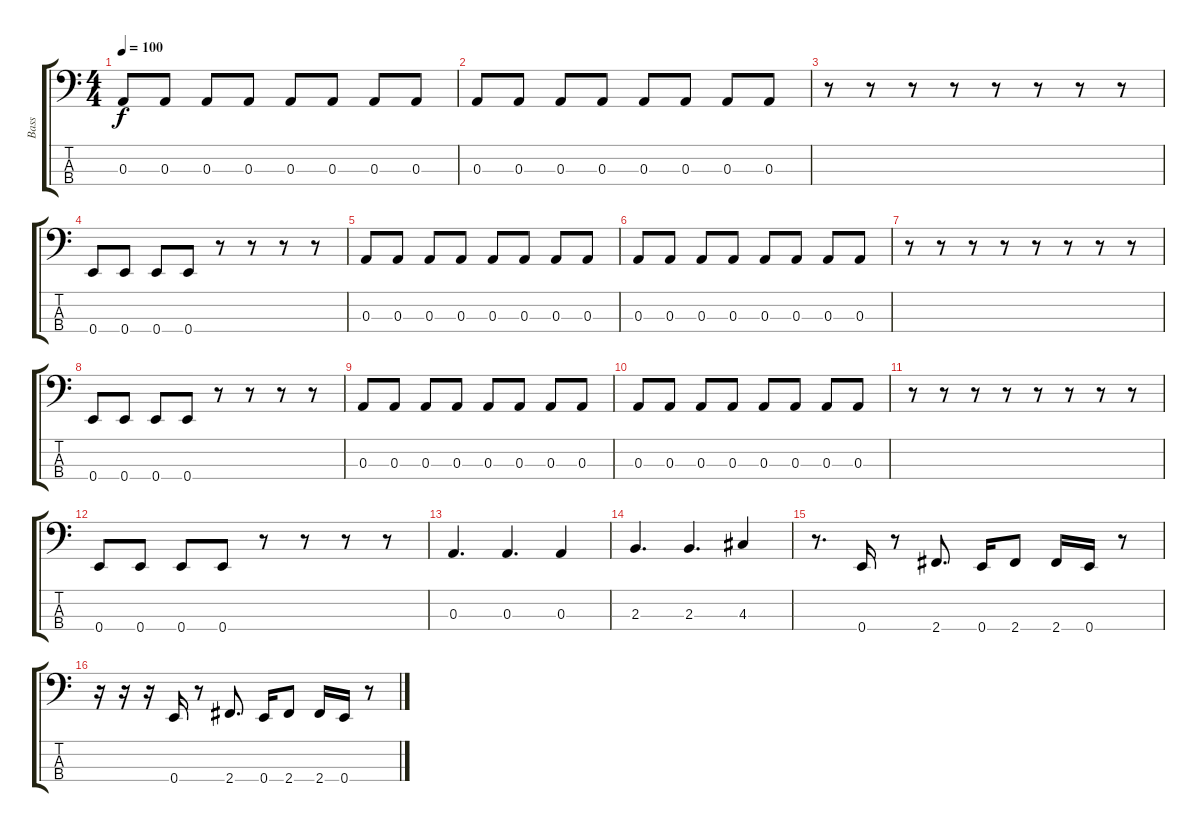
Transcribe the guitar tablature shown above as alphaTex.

\track ("Bass" "Bass") {instrument electricbasspick}
\staff {score tabs}
\tuning (G2 D2 A1 E1) {hide}
\ts (4 4)
\tempo 100
\clef f4
\ks c
0.3.8{dy f} 0.3.8 0.3.8 0.3.8 0.3.8 0.3.8 0.3.8 0.3.8 |
0.3.8 0.3.8 0.3.8 0.3.8 0.3.8 0.3.8 0.3.8 0.3.8 |
r.8 r.8 r.8 r.8 r.8 r.8 r.8 r.8 |
0.4.8 0.4.8 0.4.8 0.4.8 r.8 r.8 r.8 r.8 |
0.3.8 0.3.8 0.3.8 0.3.8 0.3.8 0.3.8 0.3.8 0.3.8 |
0.3.8 0.3.8 0.3.8 0.3.8 0.3.8 0.3.8 0.3.8 0.3.8 |
r.8 r.8 r.8 r.8 r.8 r.8 r.8 r.8 |
0.4.8 0.4.8 0.4.8 0.4.8 r.8 r.8 r.8 r.8 |
0.3.8 0.3.8 0.3.8 0.3.8 0.3.8 0.3.8 0.3.8 0.3.8 |
0.3.8 0.3.8 0.3.8 0.3.8 0.3.8 0.3.8 0.3.8 0.3.8 |
r.8 r.8 r.8 r.8 r.8 r.8 r.8 r.8 |
0.4.8 0.4.8 0.4.8 0.4.8 r.8 r.8 r.8 r.8 |
0.3.4{d} 0.3.4{d} 0.3.4 |
2.3.4{d} 2.3.4{d} 4.3.4 |
r.8{d} 0.4.16 r.8 2.4.8{d} 0.4.16 2.4.8 2.4.16 0.4.16 r.8 |
r.16 r.16 r.16 0.4.16 r.8 2.4.8{d} 0.4.16 2.4.8 2.4.16 0.4.16 r.8
